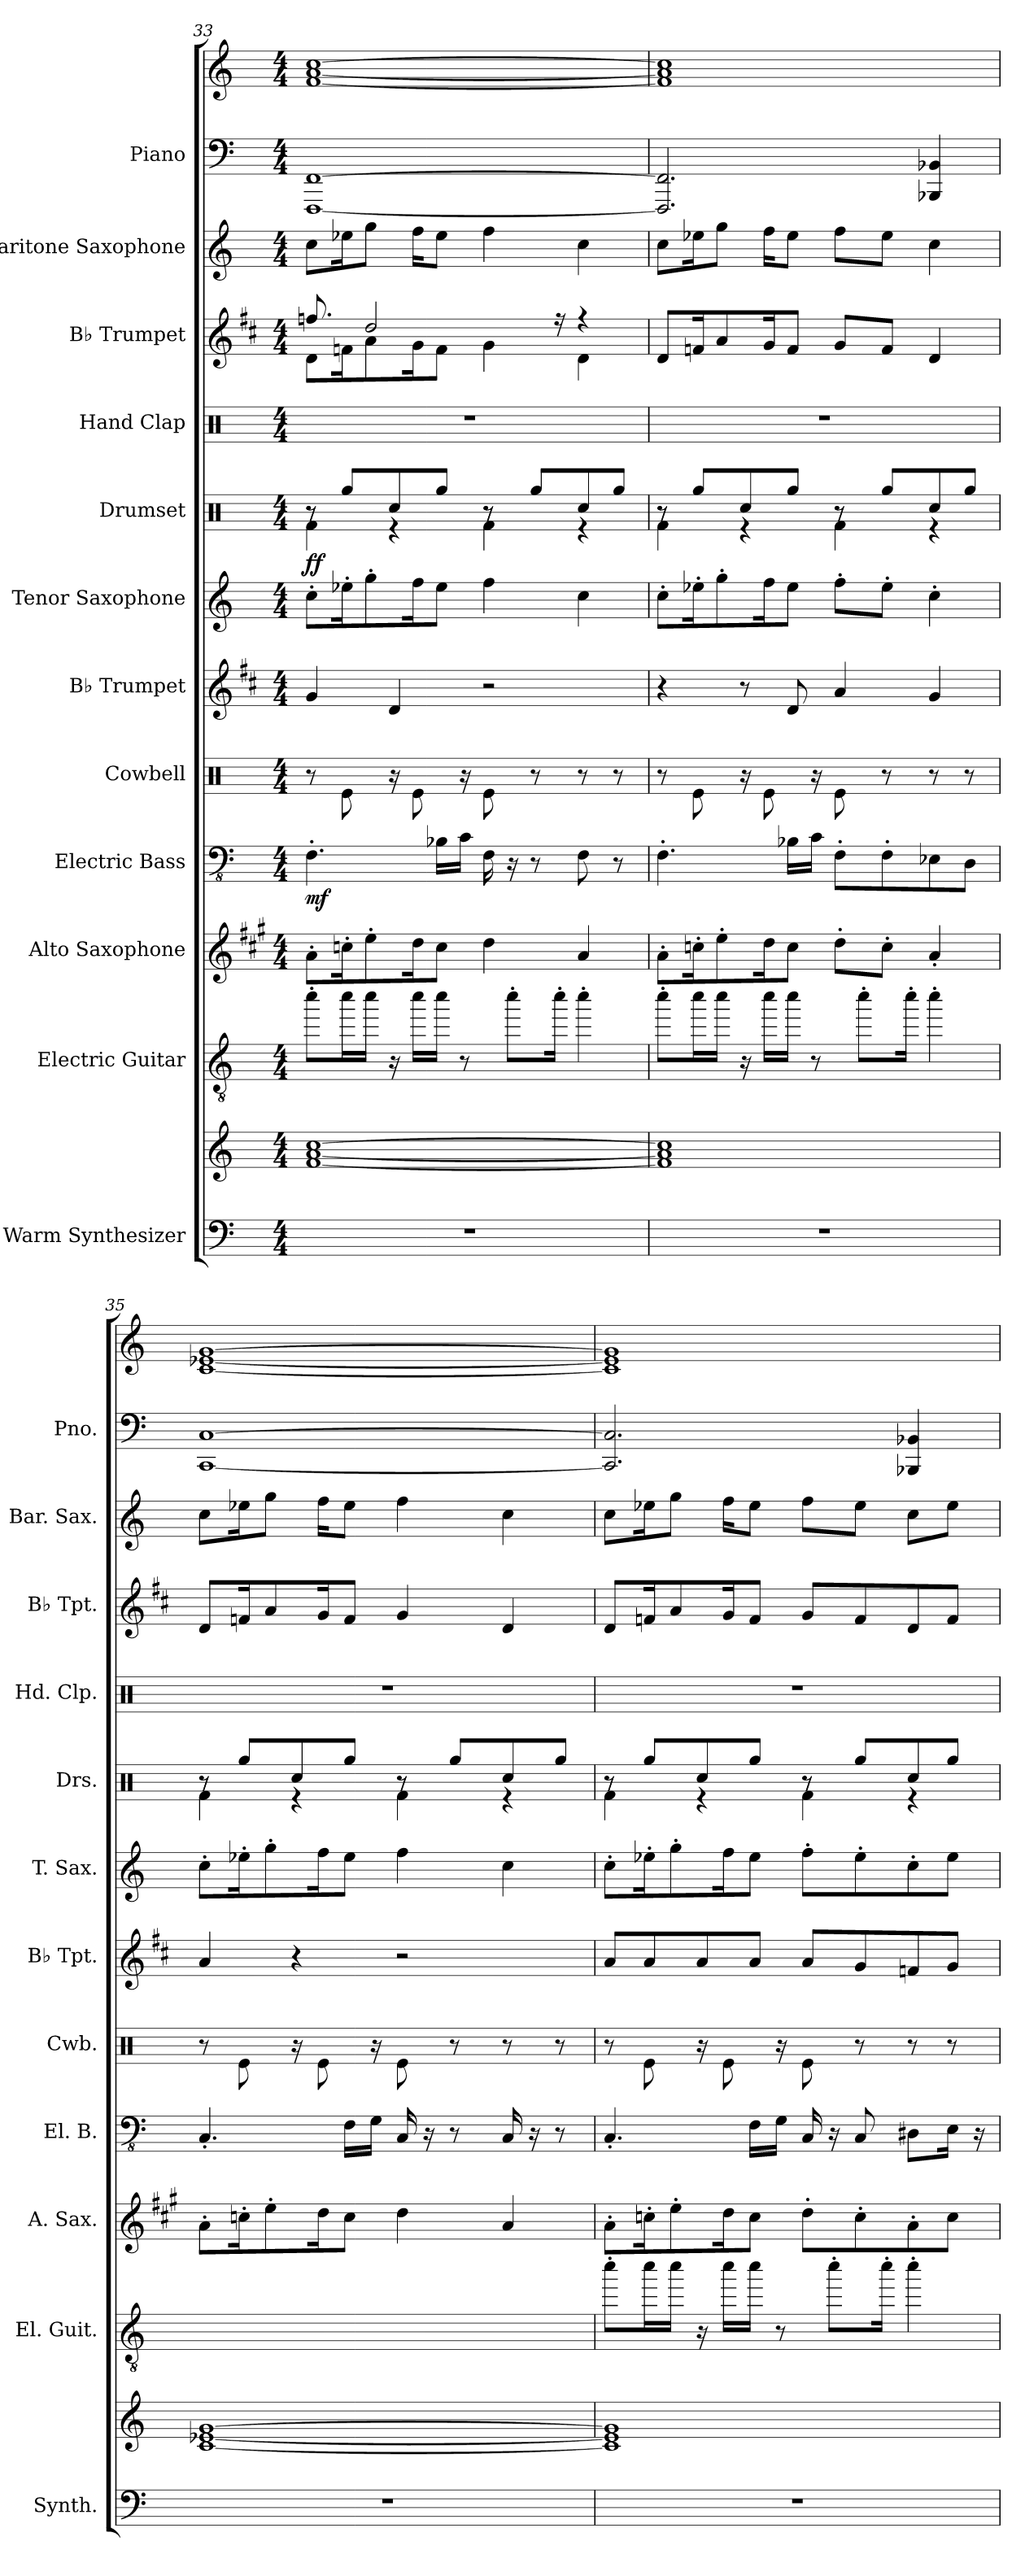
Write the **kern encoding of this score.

**kern	**kern	**kern	**kern	**kern	**dynam	**kern	**kern	**kern	**kern	**dynam	**kern	**kern	**kern	**kern	**kern
*part12	*part12	*part11	*part10	*part9	*part9	*part8	*part7	*part6	*part5	*part5	*part4	*part3	*part2	*part1	*part1
*staff14	*staff13	*staff12	*staff11	*staff10	*staff10	*staff9	*staff8	*staff7	*staff6	*staff6	*staff5	*staff4	*staff3	*staff2	*staff1
*I"Warm Synthesizer	*	*I"Electric Guitar	*I"Alto Saxophone	*I"Electric Bass	*	*I"Cowbell	*I"B♭ Trumpet	*I"Tenor Saxophone	*I"Drumset	*	*I"Hand Clap	*I"B♭ Trumpet	*I"Baritone Saxophone	*I"Piano	*
*I'Synth.	*	*I'El. Guit.	*I'A. Sax.	*I'El. B.	*	*I'Cwb.	*I'B♭ Tpt.	*I'T. Sax.	*I'Drs.	*	*I'Hd. Clp.	*I'B♭ Tpt.	*I'Bar. Sax.	*I'Pno.	*
!!LO:PB:g=z
*clefF4	*clefG2	*clefGv2	*clefG2	*clefFv4	*	*clefX	*clefG2	*clefG2	*clefX	*	*clefX	*clefG2	*clefG2	*clefF4	*clefG2
*	*	*	*ITrd5c9	*	*	*	*ITrd1c2	*ITrd8c14	*	*	*	*ITrd1c2	*ITrd12c21	*	*
*k[]	*k[]	*k[]	*k[]	*k[]	*	*k[]	*k[]	*k[]	*k[]	*	*k[]	*k[]	*k[]	*k[]	*k[]
*M4/4	*M4/4	*M4/4	*M4/4	*M4/4	*	*M4/4	*M4/4	*M4/4	*M4/4	*	*M4/4	*M4/4	*M4/4	*M4/4	*M4/4
=33	=33	=33	=33	=33	=33	=33	=33	=33	=33	=33	=33	=33	=33	=33	=33
*	*	*	*	*	*	*	*	*	*^	*	*	*^	*	*	*
*	*	*	*	*	*	*	*	*	*	*^	*	*	*	*	*	*	*
!	!	!	!	!	!LO:DY:b	!	!	!	!	!	!	!LO:DY:b	!	!	!	!	!	!
1r	[1f [1a [1cc	8ccc'\L	8c'\L	4.FF'\	mf	8r	4f/	8c'\L	8r	4Rf\	8r	ff	1r	8.ee-X/	8c\L	8c\L	[1FFF [1FF	[1f [1a [1cc
.	.	16ccc\L	16e-X'\K	.	.	8Re\	.	16e-X'\K	8Rgg/L	.	4.ryy	.	.	.	16e-X\K	16e-X\K	.	.
.	.	16ccc\JJ	8g'\	.	.	.	.	8g'\	.	.	.	.	.	2cc/	8g\	8g\J	.	.
.	.	16r	.	.	.	16r	4c/	.	8Rcc/	4r	.	.	.	.	.	.	.	.
.	.	16ccc\LL	16f\K	.	.	8Re\	.	16f\K	.	.	.	.	.	.	16f\K	16f\KL	.	.
.	.	16ccc\JJ	8e-\J	16BB-X\LL	.	.	.	8e-\J	8Rgg/J	.	.	.	.	.	8e-\J	8e-\J	.	.
.	.	8r	.	16C\JJ	.	16r	.	.	.	.	.	.	.	.	.	.	.	.
.	.	.	4f\	16FF\	.	8Re\	2r	4f\	8r	4Rf\	8r	.	.	.	4f\	4f\	.	.
.	.	8ccc'\L	.	16r	.	.	.	.	.	.	.	.	.	.	.	.	.	.
.	.	.	.	8r	.	8r	.	.	8Rgg/L	.	4.ryy	.	.	.	.	.	.	.
.	.	16ccc'\Jk	.	.	.	.	.	.	.	.	.	.	.	16r	.	.	.	.
.	.	4ccc'\	4c/	8FF\	.	8r	.	4c\	8Rcc/	4r	.	.	.	4r	4c\	4c\	.	.
.	.	.	.	8r	.	8r	.	.	8Rgg/J	.	.	.	.	.	.	.	.	.
*	*	*	*	*	*	*	*	*	*	*	*	*	*	*v	*v	*	*	*
=34	=34	=34	=34	=34	=34	=34	=34	=34	=34	=34	=34	=34	=34	=34	=34	=34	=34
1r	1f] 1a] 1cc]	8ccc'\L	8c'\L	4.FF'\	.	8r	4r	8c'\L	8r	4Rf\	8r	.	1r	8c/L	8c\L	2.FFF/] 2.FF/]	1f] 1a] 1cc]
.	.	16ccc\L	16e-X'\K	.	.	8Re\	.	16e-X'\K	8Rgg/L	.	4.ryy	.	.	16e-X/K	16e-X\K	.	.
.	.	16ccc\JJ	8g'\	.	.	.	.	8g'\	.	.	.	.	.	8g/	8g\J	.	.
.	.	16r	.	.	.	16r	8r	.	8Rcc/	4r	.	.	.	.	.	.	.
.	.	16ccc\LL	16f\K	.	.	8Re\	.	16f\K	.	.	.	.	.	16f/K	16f\KL	.	.
.	.	16ccc\JJ	8e-\J	16BB-X\LL	.	.	8c/	8e-\J	8Rgg/J	.	.	.	.	8e-/J	8e-\J	.	.
.	.	8r	.	16C\JJ	.	16r	.	.	.	.	.	.	.	.	.	.	.
.	.	.	8f'\L	8FF'\L	.	8Re\	4g/	8f'\L	8r	4Rf\	8r	.	.	8f/L	8f\L	.	.
.	.	8ccc'\L	.	.	.	.	.	.	.	.	.	.	.	.	.	.	.
.	.	.	8e-'\J	8FF'\	.	8r	.	8e-'\J	8Rgg/L	.	4.ryy	.	.	8e-/J	8e-\J	.	.
.	.	16ccc'\Jk	.	.	.	.	.	.	.	.	.	.	.	.	.	.	.
.	.	4ccc'\	4c'/	8EE-X\	.	8r	4f/	4c'\	8Rcc/	4r	.	.	.	4c/	4c\	4BBB-X/ 4BB-X/	.
.	.	.	.	8DD\J	.	8r	.	.	8Rgg/J	.	.	.	.	.	.	.	.
!!LO:PB:g=z
=35	=35	=35	=35	=35	=35	=35	=35	=35	=35	=35	=35	=35	=35	=35	=35	=35	=35
1r	[1c [1e-X [1g	8ccc'\Lyy	8c'\L	4.CC'/	.	8r	4g/	8c'\L	8r	4Rf\	8r	.	1r	8c/L	8c\L	[1CC [1C	[1c [1e-X [1g
.	.	16ccc\Lyy	16e-X'\K	.	.	8Re\	.	16e-X'\K	8Rgg/L	.	4.ryy	.	.	16e-X/K	16e-X\K	.	.
.	.	16ccc\JJyy	8g'\	.	.	.	.	8g'\	.	.	.	.	.	8g/	8g\J	.	.
.	.	16ryy	.	.	.	16r	4r	.	8Rcc/	4r	.	.	.	.	.	.	.
.	.	16ccc\LLyy	16f\K	.	.	8Re\	.	16f\K	.	.	.	.	.	16f/K	16f\KL	.	.
.	.	16ccc\JJyy	8e-\J	16FF\LL	.	.	.	8e-\J	8Rgg/J	.	.	.	.	8e-/J	8e-\J	.	.
.	.	8ryy	.	16GG\JJ	.	16r	.	.	.	.	.	.	.	.	.	.	.
.	.	.	4f\	16CC/	.	8Re\	2r	4f\	8r	4Rf\	8r	.	.	4f/	4f\	.	.
.	.	8ccc'\Lyy	.	16r	.	.	.	.	.	.	.	.	.	.	.	.	.
.	.	.	.	8r	.	8r	.	.	8Rgg/L	.	4.ryy	.	.	.	.	.	.
.	.	16ccc'\Jkyy	.	.	.	.	.	.	.	.	.	.	.	.	.	.	.
.	.	4ccc'\yy	4c/	16CC/	.	8r	.	4c\	8Rcc/	4r	.	.	.	4c/	4c\	.	.
.	.	.	.	16r	.	.	.	.	.	.	.	.	.	.	.	.	.
.	.	.	.	8r	.	8r	.	.	8Rgg/J	.	.	.	.	.	.	.	.
=36	=36	=36	=36	=36	=36	=36	=36	=36	=36	=36	=36	=36	=36	=36	=36	=36	=36
1r	1c] 1e-] 1g]	8ccc'\L	8c'\L	4.CC'/	.	8r	8g/L	8c'\L	8r	4Rf\	8r	.	1r	8c/L	8c\L	2.CC/] 2.C/]	1c] 1e-] 1g]
.	.	16ccc\L	16e-X'\K	.	.	8Re\	8g/	16e-X'\K	8Rgg/L	.	4.ryy	.	.	16e-X/K	16e-X\K	.	.
.	.	16ccc\JJ	8g'\	.	.	.	.	8g'\	.	.	.	.	.	8g/	8g\J	.	.
.	.	16r	.	.	.	16r	8g/	.	8Rcc/	4r	.	.	.	.	.	.	.
.	.	16ccc\LL	16f\K	.	.	8Re\	.	16f\K	.	.	.	.	.	16f/K	16f\KL	.	.
.	.	16ccc\JJ	8e-\J	16FF\LL	.	.	8g/J	8e-\J	8Rgg/J	.	.	.	.	8e-/J	8e-\J	.	.
.	.	8r	.	16GG\JJ	.	16r	.	.	.	.	.	.	.	.	.	.	.
.	.	.	8f'\L	16CC/	.	8Re\	8g/L	8f'\L	8r	4Rf\	8r	.	.	8f/L	8f\L	.	.
.	.	8ccc'\L	.	16r	.	.	.	.	.	.	.	.	.	.	.	.	.
.	.	.	8e-'\	8CC/	.	8r	8f/	8e-'\	8Rgg/L	.	4.ryy	.	.	8e-/	8e-\J	.	.
.	.	16ccc'\Jk	.	.	.	.	.	.	.	.	.	.	.	.	.	.	.
.	.	4ccc'\	8c'\	8DD#X\L	.	8r	8e-X/	8c'\	8Rcc/	4r	.	.	.	8c/	8c\L	4BBB-X/ 4BB-X/	.
.	.	.	8e-\J	16EE\Jk	.	8r	8f/J	8e-\J	8Rgg/J	.	.	.	.	8e-/J	8e-\J	.	.
.	.	.	.	16r	.	.	.	.	.	.	.	.	.	.	.	.	.
*	*	*	*	*	*	*	*	*	*v	*v	*v	*	*	*	*	*	*
=	=	=	=	=	=	=	=	=	=	=	=	=	=	=	=
*-	*-	*-	*-	*-	*-	*-	*-	*-	*-	*-	*-	*-	*-	*-	*-
